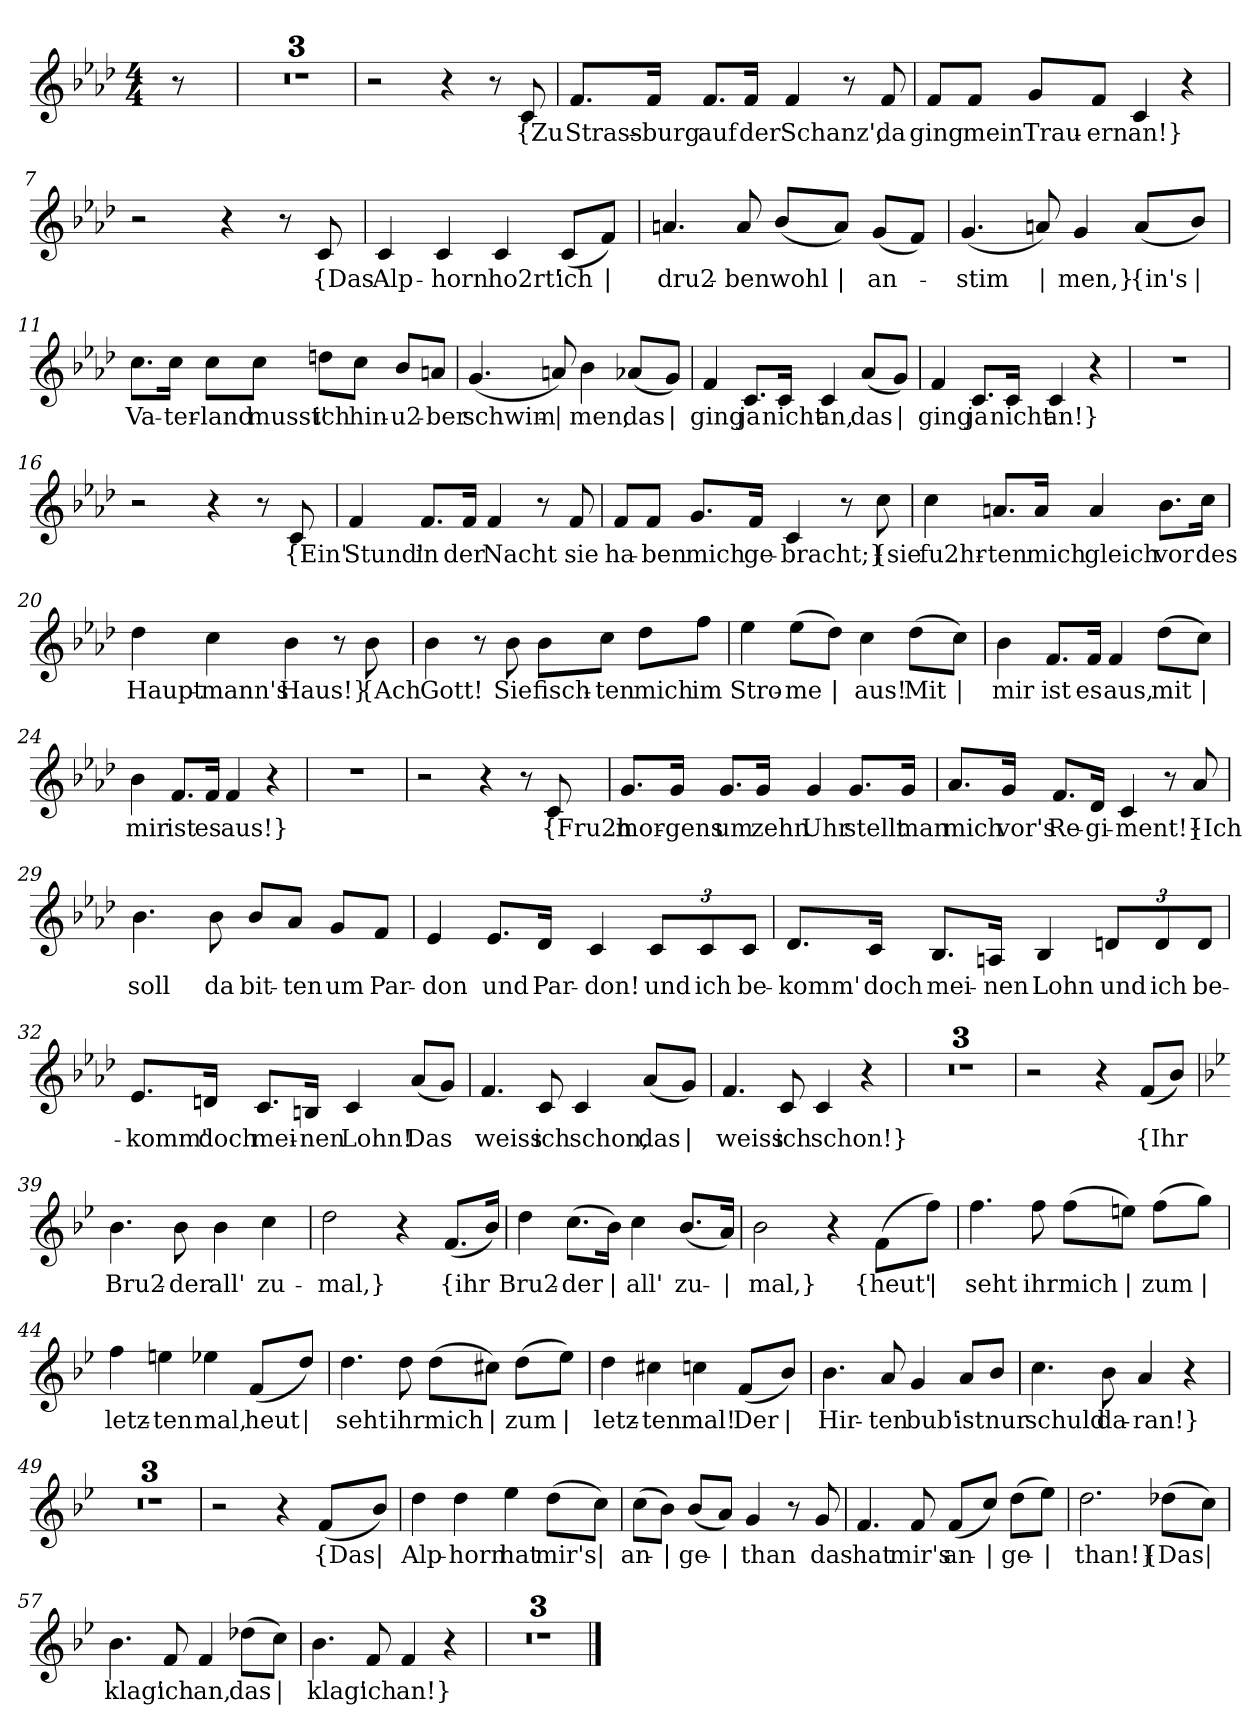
**kern	**text
*part1	*part1
*staff1	*staff1
*clefG2	*
*k[b-e-a-d-]	*
*M4/4	*
*MM88	*
=	=
8r	.
=1	=1
1r	.
=2	=2
1r	.
=3	=3
1r	.
=4	=4
2r	.
4r	.
8r	.
8c	{Zu
=5	=5
8.f/L	Strass-
16f/Jk	-burg
8.f/L	auf
16f/Jk	der
4f	Schanz',
8r	.
8f	da
=6	=6
8f/L	ging
8f/J	mein
8g/L	Trau-
8f/J	-ern
4c	an!}
4r	.
=7	=7
2r	.
4r	.
8r	.
8c	{Das
=8	=8
4c	Alp-
4c	-horn
4c	ho2rt'
(8c/L	ich
8f/J)	|
=9	=9
4.an	dru2-
8a	-ben
(8b-/L	wohl
8a/J)	|
(8g/L	an-
8f/J)	.
=10	=10
(4.g	stim
8an)	|
4g	-men,}
(8a/L	{in's
8b-/J)	|
=11	=11
8.cc\L	Va-
16cc\Jk	-ter-
8cc\L	-land
8cc\J	musst'
8ddn\L	ich
8cc\J	hin-
8b-/L	-u2-
8an/J	-ber
=12	=12
(4.g	schwim-
8an)	|
4b-	-men,
(8a-X/L	das
8g/J)	|
=13	=13
4f	ging
8.c/L	ja
16c/Jk	nicht
4c	an,
(8a-/L	das
8g/J)	|
=14	=14
4f	ging
8.c/L	ja
16c/Jk	nicht
4c	an!}
4r	.
=15	=15
1r	.
=16	=16
2r	.
4r	.
8r	.
8c	{Ein'
=17	=17
4f	Stund'
8.f/L	in
16f/Jk	der
4f	Nacht
8r	.
8f	sie
=18	=18
8f/L	ha-
8f/J	-ben
8.g/L	mich
16f/Jk	ge-
4c	-bracht;}
8r	.
8cc	{sie
=19	=19
4cc	fu2hr-
8.an/L	-ten
16a/Jk	mich
4a	gleich
8.b-\L	vor
16cc\Jk	des
=20	=20
4dd-	Haupt-
4cc	-mann's
4b-	Haus!}
8r	.
8b-	{Ach
=21	=21
4b-	Gott!
8r	.
8b-	Sie
8b-\L	fisch-
8cc\J	-ten
8dd-\L	mich
8ff\J	im
=22	=22
4ee-	Stro-
(8ee-\L	-me
8dd-\J)	|
4cc	aus!
(8dd-\L	Mit
8cc\J)	|
=23	=23
4b-	mir
8.f/L	ist
16f/Jk	es
4f	aus,
(8dd-\L	mit
8cc\J)	|
=24	=24
4b-	mir
8.f/L	ist
16f/Jk	es
4f	aus!}
4r	.
=25	=25
1r	.
=26	=26
2r	.
4r	.
8r	.
8c	{Fru2h
=27	=27
8.g/L	mor-
16g/Jk	-gens
8.g/L	um
16g/Jk	zehn
4g	Uhr
8.g/L	stellt
16g/Jk	man
=28	=28
8.a-/L	mich
16g/Jk	vor's
8.f/L	Re-
16d-/Jk	-gi-
4c	-ment!}
8r	.
8a-	{Ich
=29	=29
4.b-	soll
8b-	da
8b-/L	bit-
8a-/J	-ten
8g/L	um
8f/J	Par-
=30	=30
4e-	-don
8.e-/L	und
16d-/Jk	Par-
4c	-don!
12c/L	und
12c/	ich
12c/J	be-
=31	=31
8.d-/L	-komm'
16c/Jk	doch
8.B-/L	mei-
16An/Jk	-nen
4B-	Lohn
12dn/L	und
12d/	ich
12d/J	be-
=32	=32
8.e-/L	-komm'
16dn/Jk	doch
8.c/L	mei-
16Bn/Jk	-nen
4c	Lohn!
(8a-/L	Das
8g/J)	.
=33	=33
4.f	weiss
8c	ich
4c	schon,
(8a-/L	das
8g/J)	|
=34	=34
4.f	weiss
8c	ich
4c	schon!}
4r	.
=35	=35
1r	.
=36	=36
1r	.
=37	=37
1r	.
=38	=38
2r	.
4r	.
(8f/L	{Ihr
8b-/J)	.
=39	=39
*k[b-e-]	*
4.b-	Bru2-
8b-	-der
4b-	all'
4cc	zu-
=40	=40
2dd	-mal,}
4r	.
(8.f/L	{ihr
16b-/Jk)	.
=41	=41
4dd	Bru2-
(8.cc\L	-der
16b-\Jk)	|
4cc	all'
(8.b-/L	zu-
16a/Jk)	|
=42	=42
2b-	-mal,}
4r	.
(8f\L	{heut'
8ff\J)	|
=43	=43
4.ff	seht
8ff	ihr
(8ff\L	mich
8een\J)	|
(8ff\L	zum
8gg\J)	|
=44	=44
4ff	letz-
4een	-ten
4ee-X	mal,
(8f/L	heut
8dd/J)	|
=45	=45
4.dd	seht
8dd	ihr
(8dd\L	mich
8cc#X\J)	|
(8dd\L	zum
8ee-\J)	|
=46	=46
4dd	letz-
4cc#X	-ten
4ccn	mal!
(8f/L	Der
8b-/J)	|
=47	=47
4.b-	Hir-
8a	ten
4g	-bub'
8a/L	ist
8b-/J	nur
=48	=48
4.cc	schuld
8b-	da-
4a	-ran!}
4r	.
=49	=49
1r	.
=50	=50
1r	.
=51	=51
1r	.
=52	=52
2r	.
4r	.
(8f/L	{Das
8b-/J)	|
=53	=53
4dd	Alp-
4dd	-horn
4ee-	hat
(8dd\L	mir's
8cc\J)	|
=54	=54
(8cc\L	an-
8b-\J)	|
(8b-/L	-ge-
8a/J)	|
4g	-than
8r	.
8g	das
=55	=55
4.f	hat
8f	mir's
(8f/L	an-
8cc/J)	|
(8dd\L	-ge-
8ee-\J)	|
=56	=56
2.dd	-than!}
(8dd-X\L	{Das
8cc\J)	|
=57	=57
4.b-	klag'
8f	ich
4f	an,
(8dd-X\L	das
8cc\J)	|
=58	=58
4.b-	klag'
8f	ich
4f	an!}
4r	.
=59	=59
1r	.
=60	=60
1r	.
=61	=61
1r	.
==	==
*-	*-
